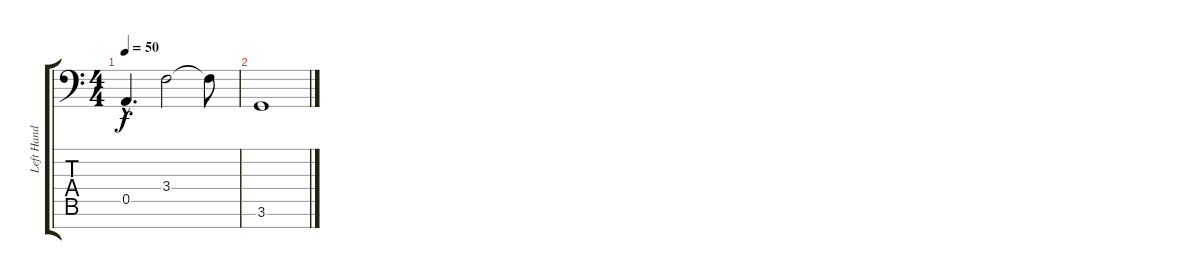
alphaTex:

\track ("Left Hand" "Left Hand") {instrument acousticgrandpiano}
\staff {score tabs}
\tuning (E4 B3 G3 D3 A2 E2 B0) {hide}
\ts (4 4)
\tempo 50
\clef f4
\ks c
0.5{hac}.4{d dy f} 3.4.2 3.4{t}.8 |
3.6.1
